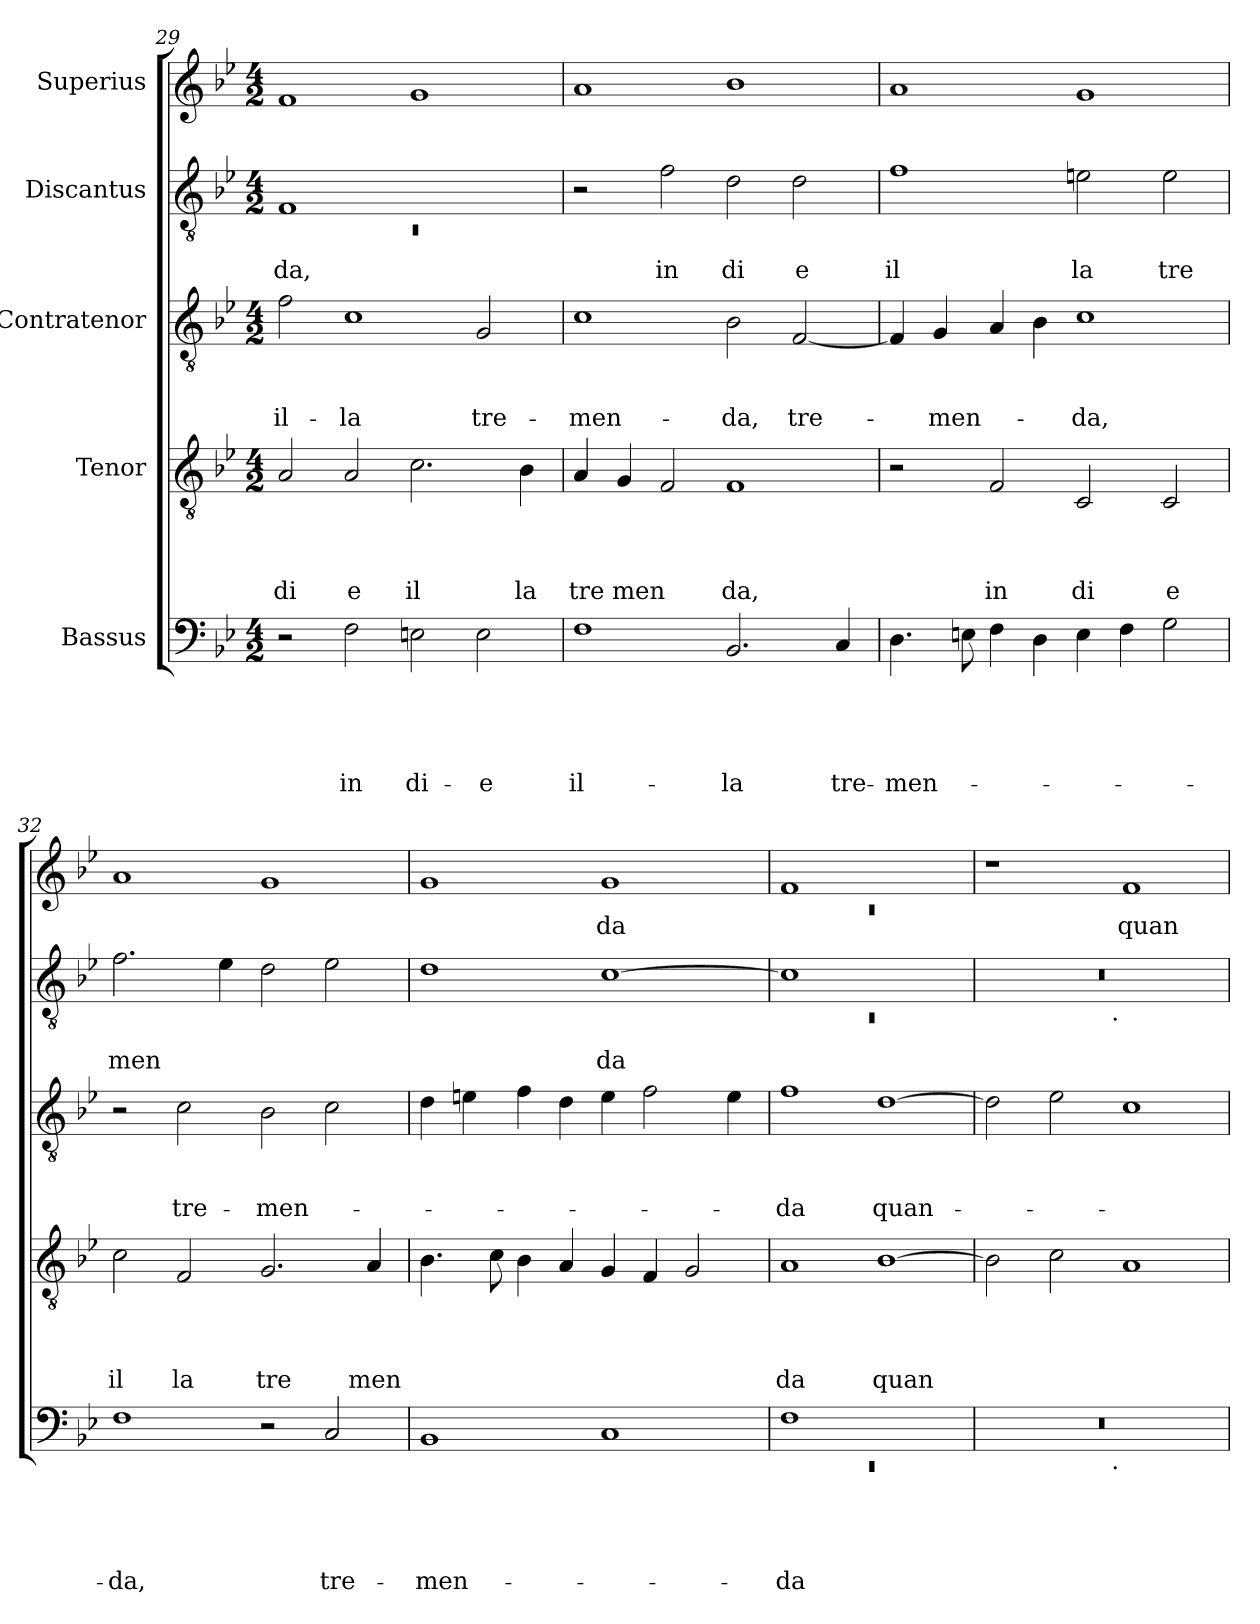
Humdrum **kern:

**kern	**text	**text	**text	**text	**text	**kern	**text	**text	**text	**text	**kern	**text	**text	**text	**kern	**text	**text	**kern	**text
*part5	*part5	*part5	*part5	*part5	*part5	*part4	*part4	*part4	*part4	*part4	*part3	*part3	*part3	*part3	*part2	*part2	*part2	*part1	*part1
*staff5	*staff5	*staff5	*staff5	*staff5	*staff5	*staff4	*staff4	*staff4	*staff4	*staff4	*staff3	*staff3	*staff3	*staff3	*staff2	*staff2	*staff2	*staff1	*staff1
*I"Bassus	*	*	*	*	*	*I"Tenor	*	*	*	*	*I"Contratenor	*	*	*	*I"Discantus	*	*	*I"Superius	*
*clefF4	*	*	*	*	*	*clefGv2	*	*	*	*	*clefGv2	*	*	*	*clefGv2	*	*	*clefG2	*
*k[b-e-]	*	*	*	*	*	*k[b-e-]	*	*	*	*	*k[b-e-]	*	*	*	*k[b-e-]	*	*	*k[b-e-]	*
*B-:	*	*	*	*	*	*B-:	*	*	*	*	*B-:	*	*	*	*B-:	*	*	*B-:	*
*M4/2	*	*	*	*	*	*M4/2	*	*	*	*	*M4/2	*	*	*	*M4/2	*	*	*M4/2	*
=29	=29	=29	=29	=29	=29	=29	=29	=29	=29	=29	=29	=29	=29	=29	=29	=29	=29	=29	=29
*	*	*	*	*	*	*	*	*	*	*	*	*	*	*	*^	*	*	*	*
!	!	!	!	!	!	!	!	!	!	!LO:LY:b	!	!	!	!LO:LY:b	!	!LO:N:vis=1	!	!LO:LY:b	!	!
2r	.	.	.	.	.	2A/	.	.	.	di	2f\	.	.	il-	1F	0rC	.	-da,	1f	.
!	!	!	!	!	!LO:LY:b	!	!	!	!	!LO:LY:b	!	!	!	!LO:LY:b	!	!	!	!	!	!
2F\	.	.	.	.	in	2A/	.	.	.	e	1c	.	.	-la	.	.	.	.	.	.
!	!	!	!	!	!LO:LY:b	!	!	!	!	!LO:LY:b	!	!	!	!	!	!	!	!	!	!
2En\	.	.	.	.	di-	2.c\	.	.	.	il	.	.	.	.	1ryy	.	.	.	1g	.
!	!	!	!	!	!LO:LY:b	!	!	!	!	!	!	!	!	!LO:LY:b	!	!	!	!	!	!
2E\	.	.	.	.	-e	.	.	.	.	.	2G/	.	.	tre-	.	.	.	.	.	.
!	!	!	!	!	!	!	!	!	!	!LO:LY:b	!	!	!	!	!	!	!	!	!	!
.	.	.	.	.	.	4B-\	.	.	.	la	.	.	.	.	.	.	.	.	.	.
*	*	*	*	*	*	*	*	*	*	*	*	*	*	*	*v	*v	*	*	*	*
!!LO:LB:g=z
=30	=30	=30	=30	=30	=30	=30	=30	=30	=30	=30	=30	=30	=30	=30	=30	=30	=30	=30	=30
!	!	!	!	!	!LO:LY:b	!	!	!	!	!LO:LY:b	!	!	!	!LO:LY:b	!	!	!	!	!
1F	.	.	.	.	il-	4A/	.	.	.	tre	1c	.	.	-men-	2r	.	.	1a	.
!	!	!	!	!	!	!	!	!	!	!LO:LY:b	!	!	!	!	!	!	!	!	!
.	.	.	.	.	.	4G/	.	.	.	men	.	.	.	.	.	.	.	.	.
!	!	!	!	!	!	!	!	!	!	!	!	!	!	!	!	!	!LO:LY:b	!	!
.	.	.	.	.	.	2F/	.	.	.	.	.	.	.	.	2f\	.	in	.	.
!	!	!	!	!	!LO:LY:b	!	!	!	!	!LO:LY:b	!	!	!	!LO:LY:b	!	!	!LO:LY:b	!	!
2.BB-/	.	.	.	.	-la	1F	.	.	.	da,	2B-\	.	.	-da,	2d\	.	di	1b-	.
!	!	!	!	!	!	!	!	!	!	!	!	!	!	!LO:LY:b	!	!	!LO:LY:b	!	!
.	.	.	.	.	.	.	.	.	.	.	[<2F/	.	.	tre-	2d\	.	e	.	.
!	!	!	!	!	!LO:LY:b	!	!	!	!	!	!	!	!	!	!	!	!	!	!
4C/	.	.	.	.	tre-	.	.	.	.	.	.	.	.	.	.	.	.	.	.
=31	=31	=31	=31	=31	=31	=31	=31	=31	=31	=31	=31	=31	=31	=31	=31	=31	=31	=31	=31
!	!	!	!	!	!LO:LY:b	!	!	!	!	!	!	!	!	!	!	!	!LO:LY:b	!	!
4.D\	.	.	.	.	-men-	2r	.	.	.	.	4F/]	.	.	.	1f	.	il	1a	.
!	!	!	!	!	!	!	!	!	!	!	!	!	!	!LO:LY:b	!	!	!	!	!
.	.	.	.	.	.	.	.	.	.	.	4G/	.	.	-men-	.	.	.	.	.
8En\	.	.	.	.	.	.	.	.	.	.	.	.	.	.	.	.	.	.	.
!	!	!	!	!	!	!	!	!	!	!LO:LY:b	!	!	!	!	!	!	!	!	!
4F\	.	.	.	.	.	2F/	.	.	.	in	4A/	.	.	.	.	.	.	.	.
4D\	.	.	.	.	.	.	.	.	.	.	4B-\	.	.	.	.	.	.	.	.
!	!	!	!	!	!	!	!	!	!	!LO:LY:b	!	!	!	!LO:LY:b	!	!	!LO:LY:b	!	!
4E\	.	.	.	.	.	2C/	.	.	.	di	1c	.	.	-da,	2en\	.	la	1g	.
4F\	.	.	.	.	.	.	.	.	.	.	.	.	.	.	.	.	.	.	.
!	!	!	!	!	!	!	!	!	!	!LO:LY:b	!	!	!	!	!	!	!LO:LY:b	!	!
2G\	.	.	.	.	.	2C/	.	.	.	e	.	.	.	.	2e\	.	tre	.	.
=32	=32	=32	=32	=32	=32	=32	=32	=32	=32	=32	=32	=32	=32	=32	=32	=32	=32	=32	=32
!	!	!	!	!	!LO:LY:b	!	!	!	!	!LO:LY:b	!	!	!	!	!	!	!LO:LY:b	!	!
1F	.	.	.	.	-da,	2c\	.	.	.	il	2r	.	.	.	2.f\	.	men	1a	.
!	!	!	!	!	!	!	!	!	!	!LO:LY:b	!	!	!	!LO:LY:b	!	!	!	!	!
.	.	.	.	.	.	2F/	.	.	.	la	2c\	.	.	tre-	.	.	.	.	.
.	.	.	.	.	.	.	.	.	.	.	.	.	.	.	4e-\	.	.	.	.
!	!	!	!	!	!	!	!	!	!	!LO:LY:b	!	!	!	!LO:LY:b	!	!	!	!	!
2r	.	.	.	.	.	2.G/	.	.	.	tre	2B-\	.	.	-men-	2d\	.	.	1g	.
!	!	!	!	!	!LO:LY:b	!	!	!	!	!	!	!	!	!	!	!	!	!	!
2C/	.	.	.	.	tre-	.	.	.	.	.	2c\	.	.	.	2e-\	.	.	.	.
!	!	!	!	!	!	!	!	!	!	!LO:LY:b	!	!	!	!	!	!	!	!	!
.	.	.	.	.	.	4A/	.	.	.	men	.	.	.	.	.	.	.	.	.
=33	=33	=33	=33	=33	=33	=33	=33	=33	=33	=33	=33	=33	=33	=33	=33	=33	=33	=33	=33
!	!	!	!	!	!LO:LY:b	!	!	!	!	!	!	!	!	!	!	!	!	!	!
1BB-	.	.	.	.	-men-	4.B-\	.	.	.	.	4d\	.	.	.	1d	.	.	1g	.
.	.	.	.	.	.	.	.	.	.	.	4en\	.	.	.	.	.	.	.	.
.	.	.	.	.	.	8c\	.	.	.	.	.	.	.	.	.	.	.	.	.
.	.	.	.	.	.	4B-\	.	.	.	.	4f\	.	.	.	.	.	.	.	.
.	.	.	.	.	.	4A/	.	.	.	.	4d\	.	.	.	.	.	.	.	.
!	!	!	!	!	!	!	!	!	!	!	!	!	!	!	!	!	!LO:LY:b	!	!LO:LY:b
1C	.	.	.	.	.	4G/	.	.	.	.	4e\	.	.	.	[>1c	.	da	1g	da
.	.	.	.	.	.	4F/	.	.	.	.	2f\	.	.	.	.	.	.	.	.
.	.	.	.	.	.	2G/	.	.	.	.	.	.	.	.	.	.	.	.	.
.	.	.	.	.	.	.	.	.	.	.	4e\	.	.	.	.	.	.	.	.
=34	=34	=34	=34	=34	=34	=34	=34	=34	=34	=34	=34	=34	=34	=34	=34	=34	=34	=34	=34
*^	*	*	*	*	*	*	*	*	*	*	*	*	*	*	*^	*	*	*^	*
!	!LO:N:vis=1	!	!	!	!	!LO:LY:b	!	!	!	!	!LO:LY:b	!	!	!	!LO:LY:b	!	!LO:N:vis=1	!	!	!	!LO:N:vis=1	!
1F	0rEE	.	.	.	.	-da	1A	.	.	.	da	1f	.	.	-da	1c]	0rC	.	.	1f	0rc	.
!	!	!	!	!	!	!	!	!	!	!	!LO:LY:b	!	!	!	!LO:LY:b	!	!	!	!	!	!	!
1ryy	.	.	.	.	.	.	[>1B-	.	.	.	quan	[>1d	.	.	quan-	1ryy	.	.	.	1ryy	.	.
*	*	*	*	*	*	*	*	*	*	*	*	*	*	*	*	*	*	*	*	*v	*v	*
=35	=35	=35	=35	=35	=35	=35	=35	=35	=35	=35	=35	=35	=35	=35	=35	=35	=35	=35	=35	=35	=35
0r	2ryy	.	.	.	.	.	2B-\]	.	.	.	.	2d\]	.	.	.	0r	2ryy	.	.	1r	.
.	4...ryy	.	.	.	.	.	2c\	.	.	.	.	2e-\	.	.	.	.	4...ryy	.	.	.	.
!	!	!	!	!	!	!	!	!	!	!	!	!	!	!	!	!	!LO:TX:b:t=.	!	!	!	!
!	!LO:TX:b:t=.	!	!	!	!	!	!	!	!	!	!	!	!	!	!	!	!	!	!	!	!
.	1ryy	.	.	.	.	.	.	.	.	.	.	.	.	.	.	.	1ryy	.	.	.	.
!	!	!	!	!	!	!	!	!	!	!	!	!	!	!	!	!	!	!	!	!	!LO:LY:b
.	.	.	.	.	.	.	1A	.	.	.	.	1c	.	.	.	.	.	.	.	1f	quan-
.	32ryy	.	.	.	.	.	.	.	.	.	.	.	.	.	.	.	32ryy	.	.	.	.
*v	*v	*	*	*	*	*	*	*	*	*	*	*	*	*	*	*v	*v	*	*	*	*
=	=	=	=	=	=	=	=	=	=	=	=	=	=	=	=	=	=	=	=
*-	*-	*-	*-	*-	*-	*-	*-	*-	*-	*-	*-	*-	*-	*-	*-	*-	*-	*-	*-
